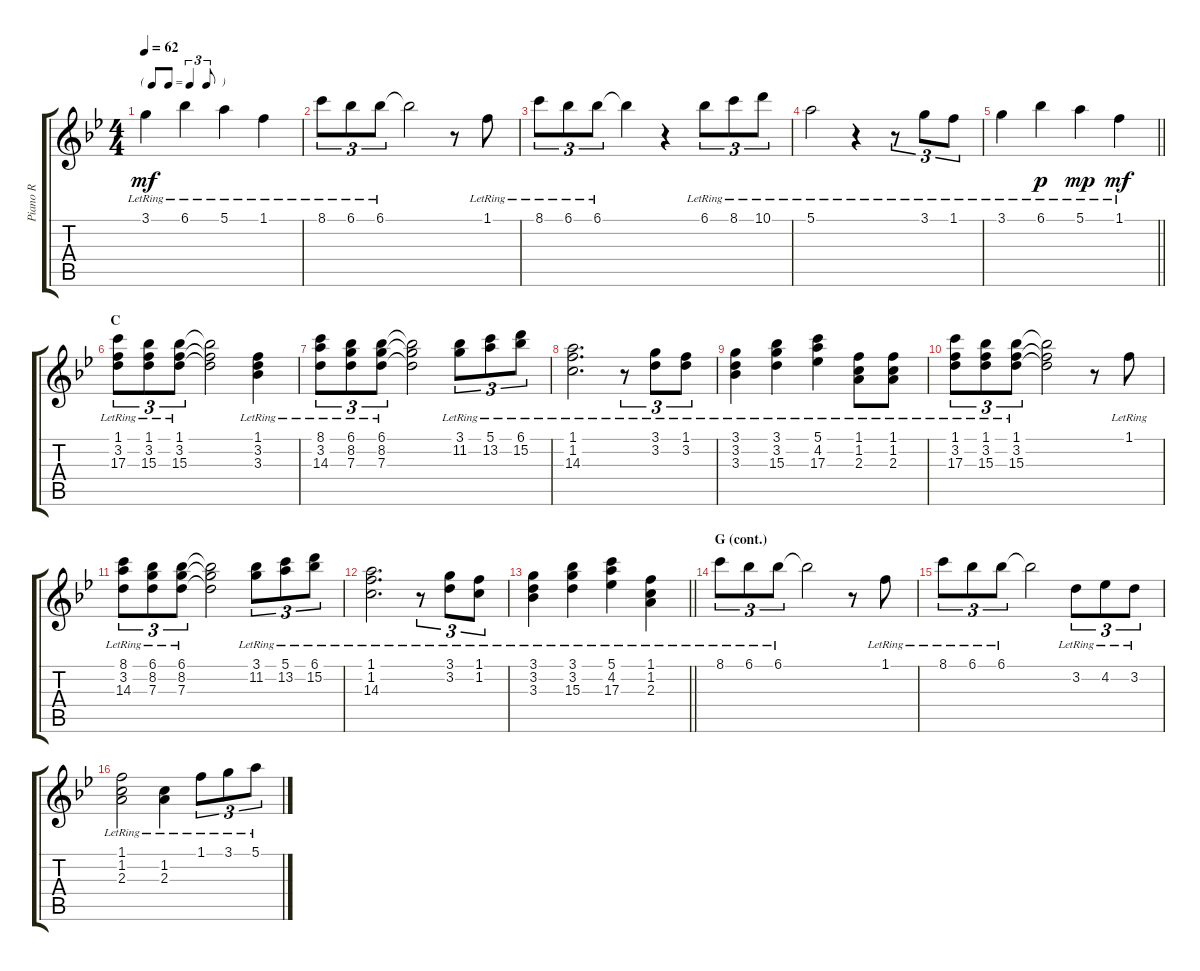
\track ("Piano R" "Piano R") {instrument acousticgrandpiano}
\staff {score tabs}
\tuning (E5 B4 G4 D4 A3 E3) {hide}
\ts (4 4)
\tf triplet8th
\tempo 62
\clef g2
\ks bb
3.1{lr}.4{dy mf} 6.1{lr}.4 5.1{lr}.4 1.1{lr}.4 |
8.1{lr}.8{tu (3 2)} 6.1{lr}.8{tu (3 2)} 6.1{lr}.8{tu (3 2)} 6.1{t}.2 r.8 1.1{lr}.8 |
8.1{lr}.8{tu (3 2)} 6.1{lr}.8{tu (3 2)} 6.1{lr}.8{tu (3 2)} 6.1{t}.4 r.4 6.1{lr}.8{tu (3 2)} 8.1{lr}.8{tu (3 2)} 10.1{lr}.8{tu (3 2)} |
5.1{lr}.2 r.4 r.8{tu (3 2)} 3.1{lr}.8{tu (3 2)} 1.1{lr}.8{tu (3 2)} |
\barLineRight lightlight
3.1{lr}.4 6.1{lr}.4{dy p} 5.1{lr}.4{dy mp} 1.1{lr}.4{dy mf} |
\section ("" "C")
(1.1{lr} 3.2{lr} 17.3{lr}).8{tu (3 2)} (1.1{lr} 3.2{lr} 15.3{lr}).8{tu (3 2)} (1.1{lr} 3.2{lr} 15.3{lr}).8{tu (3 2)} (1.1{t} 3.2{t} 15.3{t}).2 (1.1{lr} 3.2{lr} 3.3{lr}).4 |
(8.1{lr} 3.2{lr} 14.3{lr}).8{tu (3 2)} (6.1{lr} 8.2{lr} 7.3{lr}).8{tu (3 2)} (6.1{lr} 8.2{lr} 7.3{lr}).8{tu (3 2)} (6.1{t} 8.2{t} 7.3{t}).2 (3.1{lr} 11.2{lr}).8{tu (3 2)} (5.1{lr} 13.2{lr}).8{tu (3 2)} (6.1{lr} 15.2{lr}).8{tu (3 2)} |
(1.1{lr} 1.2{lr} 14.3{lr}).2{d} r.8{tu (3 2)} (3.1{lr} 3.2{lr}).8{tu (3 2)} (1.1{lr} 3.2{lr}).8{tu (3 2)} |
(3.1{lr} 3.2{lr} 3.3{lr}).4 (3.1{lr} 3.2{lr} 15.3{lr}).4 (5.1{lr} 4.2{lr} 17.3{lr}).4 (1.1{lr} 1.2{lr} 2.3{lr}).8 (1.1{lr} 1.2{lr} 2.3{lr}).8 |
(1.1{lr} 3.2{lr} 17.3{lr}).8{tu (3 2)} (1.1{lr} 3.2{lr} 15.3{lr}).8{tu (3 2)} (1.1{lr} 3.2{lr} 15.3{lr}).8{tu (3 2)} (1.1{t} 3.2{t} 15.3{t}).2 r.8 1.1{lr}.8 |
(8.1{lr} 3.2{lr} 14.3{lr}).8{tu (3 2)} (6.1{lr} 8.2{lr} 7.3{lr}).8{tu (3 2)} (6.1{lr} 8.2{lr} 7.3{lr}).8{tu (3 2)} (6.1{t} 8.2{t} 7.3{t}).2 (3.1{lr} 11.2{lr}).8{tu (3 2)} (5.1{lr} 13.2{lr}).8{tu (3 2)} (6.1{lr} 15.2{lr}).8{tu (3 2)} |
(1.1{lr} 1.2{lr} 14.3{lr}).2{d} r.8{tu (3 2)} (3.1{lr} 3.2{lr}).8{tu (3 2)} (1.1{lr} 1.2{lr}).8{tu (3 2)} |
\barLineRight lightlight
(3.1{lr} 3.2{lr} 3.3{lr}).4 (3.1{lr} 3.2{lr} 15.3{lr}).4 (5.1{lr} 4.2{lr} 17.3{lr}).4 (1.1{lr} 1.2{lr} 2.3{lr}).4 |
\section ("" "G (cont.)")
8.1{lr}.8{tu (3 2)} 6.1{lr}.8{tu (3 2)} 6.1{lr}.8{tu (3 2)} 6.1{t}.2 r.8 1.1{lr}.8 |
8.1{lr}.8{tu (3 2)} 6.1{lr}.8{tu (3 2)} 6.1{lr}.8{tu (3 2)} 6.1{t}.2 3.2{lr}.8{tu (3 2)} 4.2{lr}.8{tu (3 2)} 3.2{lr}.8{tu (3 2)} |
(1.1{lr} 1.2{lr} 2.3{lr}).2 (1.2{lr} 2.3{lr}).4 1.1{lr}.8{tu (3 2)} 3.1{lr}.8{tu (3 2)} 5.1{lr}.8{tu (3 2)}
